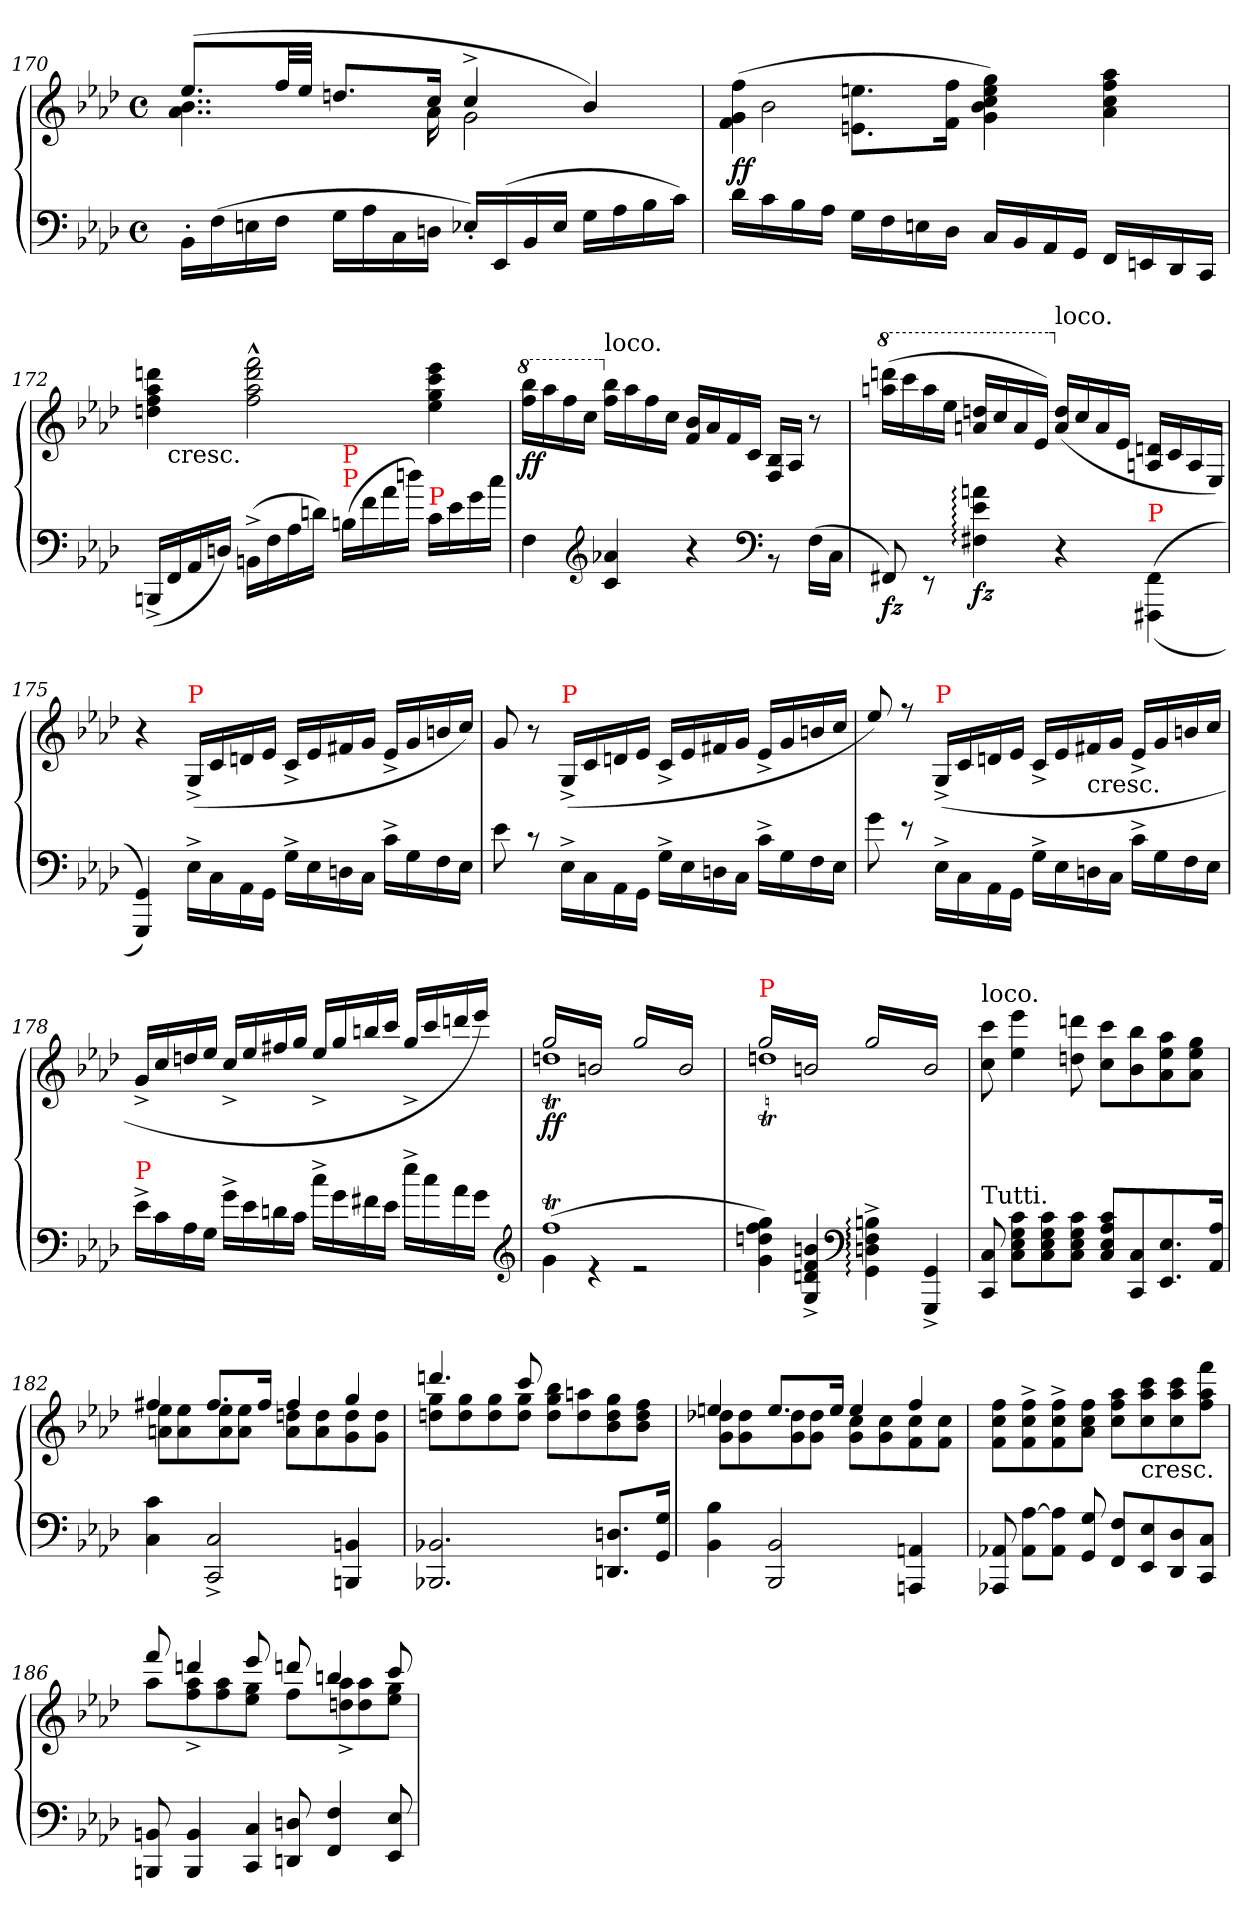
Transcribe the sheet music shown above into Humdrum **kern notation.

**kern	**kern	**dynam
*part1	*part1	*part1
*staff2	*staff1	*staff1/2
*clefF4	*clefG2	*
*k[b-e-a-d-]	*k[b-e-a-d-]	*
*f:	*f:	*
*M4/4	*M4/4	*
*met(c)	*met(c)	*
=170	=170	=170
*	*^	*
16BB-'>LL	(>8.ee-L	4..b- 4..a-	.
(>16F	.	.	.
16En	.	.	.
16FJJ	32ffLL	.	.
.	32ee-JJJ	.	.
16GLL	8.ddnL	.	.
16A-	.	.	.
16C	.	.	.
16DnJJ	16ccJk	16a-	.
16E-'>LL)	4cc^>	2g	.
(>16EE-	.	.	.
16BB-	.	.	.
16E-JJ	.	.	.
16GLL	4b-)	.	.
16A-	.	.	.
16B-	.	.	.
16cJJ)	.	.	.
=171	=171	=171	=171
!	!	!	!LO:DY:b
!	!	!	!LO:DY:n=1:b
16d-LL	(>4ff\ 4g\ 4f\	16ryy	f f
16c	.	2b-	.
16B-	.	.	.
16A-JJ	.	.	.
16GLL	8.een\ 8.en\L	.	.
16F	.	.	.
16En	.	.	.
16D-JJ	16ff\ 16f\Jk	.	.
16CLL	4gg\ 4ee\ 4cc\ 4b-\ 4g\)	.	.
16BB-	.	4ryy	.
16AA-	.	.	.
16GGJJ	.	.	.
16FFLL	4aa- 4ff 4cc 4a-	.	.
16EE	.	8.ryy	.
16DD-	.	.	.
16CCJJ	.	.	.
=172	=172	=172	=172
(<16BBBn^>LL	4dddn 4aa- 4ff 4ddn	16ryy	.
!	!	!LO:TX:b:t=cresc.	!
16FF	.	2...ryy	.
16AA-	.	.	.
16DnJJ)	.	.	.
(>16BBn^<LL	2fff^^> 2ddd^^> 2aa-^^> 2ff^^>	.	.
16F	.	.	.
16A-	.	.	.
16dnJJ)	.	.	.
!LO:TX:a:color=red:t=P	!	!	!
!LO:TX:a:color=red:t=P	!	!	!
(>16Bn/LL	.	.	.
16f\	.	.	.
16a-\	.	.	.
16ddn\JJ)	.	.	.
!LO:TX:a:color=red:t=P	!	!	!
16c\LL	4eee-\ 4ccc\ 4gg\ 4ee-\	.	.
16e-\	.	.	.
16g\	.	.	.
16cc\JJ	.	.	.
*	*v	*v	*
=173	=173	=173
*	*8va	*
*	*^	*
!	!	!	!LO:DY:b
*	*v	*v	*
4F	(>16bbb- 16fffLL	ff
.	16aaa-	.
.	16fff	.
.	16cccJJ	.
*clefG2	*	*
*	*X8va	*
!	!LO:TX:a:t=loco.	!
4a-X 4c	16bb- 16ffLL	.
.	16aa-	.
.	16ff	.
.	16ccJJ	.
4r	16b- 16fLL	.
.	16a-	.
.	16f	.
.	16cJJ	.
*clefF4	*	*
8rBB	16B-/ 16F/LL	.
.	16A-/JJ	.
(>16FLL	8r	.
16CJJ	.	.
=174	=174	=174
*	*8va	*
!	!	!LO:DY:b=2
8FF#X)	(>16ddddn 16aaanLL	fz
.	16cccc	.
8rEE	16aaa	.
.	16eee-JJ	.
!	!	!LO:DY:b=2
4an: 4e-: 4F#X:	16ddd 16aaLL	fz
.	16ccc	.
.	16aa	.
.	16ee-JJ)	.
*	*X8va	*
!	!LO:TX:a:t=loco.	!
4r	(>16dd 16aLL	.
.	16cc	.
.	16a	.
.	16e-JJ	.
!LO:TX:a:color=red:t=P	!	!
(<(<4FF#\ 4FFF#\	16dn/ 16An/LL	.
.	16c/	.
.	16A/	.
.	16E-/JJ)	.
=175	=175	=175
4GG 4GGG))	4r	.
!	!LO:TX:a:color=red:t=P	!
16E-^<\LL	(>16G^>/LL	.
16C	16c	.
16AA-	16dn	.
16GGJJ	16e-JJ	.
16G^<LL	16c^>LL	.
16E-	16e-	.
16Dn	16f#X	.
16CJJ	16gJJ	.
16c^<LL	16e-^>LL	.
16G	16g	.
16F	16bn	.
16E-JJ	16ccJJ)	.
=176	=176	=176
8e-\	8g/	.
8rc	8r	.
!	!LO:TX:a:color=red:t=P	!
16E-^<\LL	(>16G^>/LL	.
16C	16c	.
16AA-	16dn	.
16GGJJ	16e-JJ	.
16G^<LL	16c^>LL	.
16E-	16e-	.
16Dn	16f#X	.
16CJJ	16gJJ	.
16c^<LL	16e-^>LL	.
16G	16g	.
16F	16bn	.
16E-JJ	16ccJJ	.
=177	=177	=177
8g\	8ee-/)	.
8re	8rff	.
!	!LO:TX:a:color=red:t=P	!
16E-^<\LL	(>16G^>/LL	.
16C	16c	.
16AA-	16dn	.
16GGJJ	16e-JJ	.
16G^<LL	16c^>LL	.
16E-	16e-	.
!	!LO:TX:b:t=cresc.	!
16Dn	16f#X	.
16CJJ	16gJJ	.
16c^<LL	16e-^>LL	.
16G	16g	.
16F	16bn	.
16E-JJ	16ccJJ	.
=178	=178	=178
!LO:TX:a:color=red:t=P	!	!
16e-^<\LL	16g^>/LL	.
16c\	16cc/	.
16A-\	16ddn/	.
16G\JJ	16ee-/JJ	.
16g^<\LL	16cc^>/LL	.
16e-\	16ee-/	.
16dn\	16ff#X/	.
16c\JJ	16gg/JJ	.
16cc^<\LL	16ee-^>/LL	.
16g\	16gg/	.
16f#	16bbn	.
16e-\JJ	16ccc/JJ	.
16ee-^<\LL	16gg^>/LL	.
16cc\	16ccc/	.
16a-\	16dddn/	.
16g\JJ	16eee-/JJ)	.
*clefG2	*	*
=179	=179	=179
*^	*^	*
!	!	!LO:TX:a:color=red:t=P	!	!
!	!	!LO:TX:a:color=red:t=P	!	!
!	!	!	!	!LO:DY:b
*	*	*tremolo	*	*
(>1ffT	4g	16ggLL	1ddnt	ff
.	.	16bb	.	.
.	.	16gg	.	.
.	.	16bb	.	.
*	*	*8va	*	*
.	4r	16gg	.	.
.	.	16bb	.	.
.	.	16gg	.	.
.	.	16bbJJ	.	.
.	2r	16gggLL	.	.
.	.	16bb	.	.
.	.	16ggg	.	.
.	.	16bb	.	.
.	.	16ggg	.	.
.	.	16bb	.	.
.	.	16ggg	.	.
.	.	16bbJJ	.	.
*v	*v	*	*	*
=180	=180	=180	=180
!	!LO:TX:a:color=red:t=P	!	!
4gg 4ff 4ddn 4g)	16gggLL	1dddT<	.
.	16bb	.	.
.	16ggg	.	.
.	16bb	.	.
4bn^> 4f^> 4dn^> 4G^>	16ggg	.	.
.	16bb	.	.
.	16ggg	.	.
.	16bbJJ	.	.
*clefF4	*	*	*
4B:^>\ 4F:^>\ 4Dn:^>\ 4GG:^>\	16gggLL	.	.
.	16bb	.	.
.	16ggg	.	.
.	16bb	.	.
4GG^> 4GGG^>	16ggg	.	.
.	16bb	.	.
.	16ggg	.	.
.	16bbJJ	.	.
*	*Xtremolo	*	*
*	*v	*v	*
=181	=181	=181
*	*X8va	*
!	!LO:TX:a:t=loco.	!
!LO:TX:a:t=Tutti.	!	!
8C! 8CC!	8ccc! 8cc!	.
.	.	.
8c!\ 8G!\ 8E-!\ 8C!\L	4eee-! 4ee-!	.
.	.	.
8c!\ 8G!\ 8E-!\ 8C!\	.	.
8c!\ 8G!\ 8E-!\ 8C!\J	8dddn! 8ddn!	.
8c! 8A-! 8E-! 8C!L	8ccc!\ 8cc!\L	.
8C! 8CC!	8bb-!\ 8b-!\	.
8.E-! 8.EE-!	8aa-!\ 8ee-!\ 8a-!\	.
.	8gg!\ 8ee-!\ 8a-!\J	.
16A-! 16AA-!Jk	.	.
=182	=182	=182
*	*^	*
4c! 4C!	4ff#X!	8ee-!\ 8an!\L	.
.	.	8ee-!\ 8a!\	.
2C!^> 2CC!^>	8.ff#!L	8ee-!\ 8a!\	.
.	.	8ee-!\ 8a!\J	.
.	16ff#!Jk	.	.
.	4ff#!	8ddn!\ 8a!\L	.
.	.	8dd!\ 8a!\	.
4BBn! 4BBBn!	4gg!	8dd!\ 8g!\	.
.	.	8dd!\ 8g!\J	.
=183	=183	=183	=183
2.BB-X! 2.BBB-X!	4.dddn!	8gg!\ 8ddn!\L	.
.	.	8gg!\ 8dd!\	.
.	.	8gg!\ 8dd!\	.
.	8ccc!	8gg!\ 8dd!\J	.
.	2ryy	8bb-!\ 8gg!\ 8dd!\L	.
.	.	8aan!\ 8dd!\	.
8.Dn! 8.DDn!L	.	8gg!\ 8dd!\ 8b-!\	.
.	.	8ff!\ 8dd!\ 8b-!\J	.
16G! 16GG!Jk	.	.	.
=184	=184	=184	=184
4B-! 4BB-!	4een!	8dd-X!\ 8g!\L	.
.	.	8dd-!\ 8g!\	.
2BB-! 2BBB-!	8.ee!L	8dd-!\ 8g!\	.
.	.	8dd-!\ 8g!\J	.
.	16ee!Jk	.	.
.	4ee!	8cc!\ 8g!\L	.
.	.	8cc!\ 8g!\	.
4AAn! 4AAAn!	4ff!	8cc!\ 8f!\	.
.	.	8cc!\ 8f!\J	.
*	*v	*v	*
=185	=185	=185
8AA-X! 8AAA-X!	8ff!\ 8cc!\ 8f!\L	.
[8A-!\ 8AA-!\L	8ff!^<\ 8cc!^<\ 8f!^<\	.
8A-!]\ 8AA-!\J	8ff!^<\ 8cc!^<\ 8f!^<\	.
8G! 8GG!	8ff!\ 8cc!\ 8a-!\J	.
8F! 8FF!L	8aa-!\ 8ff!\ 8cc!\L	.
!	!LO:TX:b:t=cresc.	!
8E-! 8EE-!	8ccc!\ 8aa-!\ 8cc!\	.
8D-! 8DD-!	8ccc!\ 8aa-!\ 8cc!\	.
8C! 8CC!J	8fff!\ 8aa-!\ 8ff!\J	.
=186	=186	=186
*	*^	*
8BBn! 8BBBn!	8fff!	8aa-!\L	.
4BB! 4BBB!	4dddn!	8aa-!^<\ 8ff!^<\	.
.	.	8aa-!\ 8ff!\	.
!LO:N:vis=4	!	!	!
8C! 8CC!	8eee-!	8gg!\ 8ee-!\J	.
8Dn! 8DDn!	8dddn!	8ff!\L	.
4F! 4FF!	4bbn!	8aa-!^<\ 8ddn!^<\	.
.	.	8aa-!\ 8dd!\	.
8E-! 8EE-!	8ccc!	8gg!\ 8ee-!\J	.
*	*v	*v	*
=	=	=
*-	*-	*-
